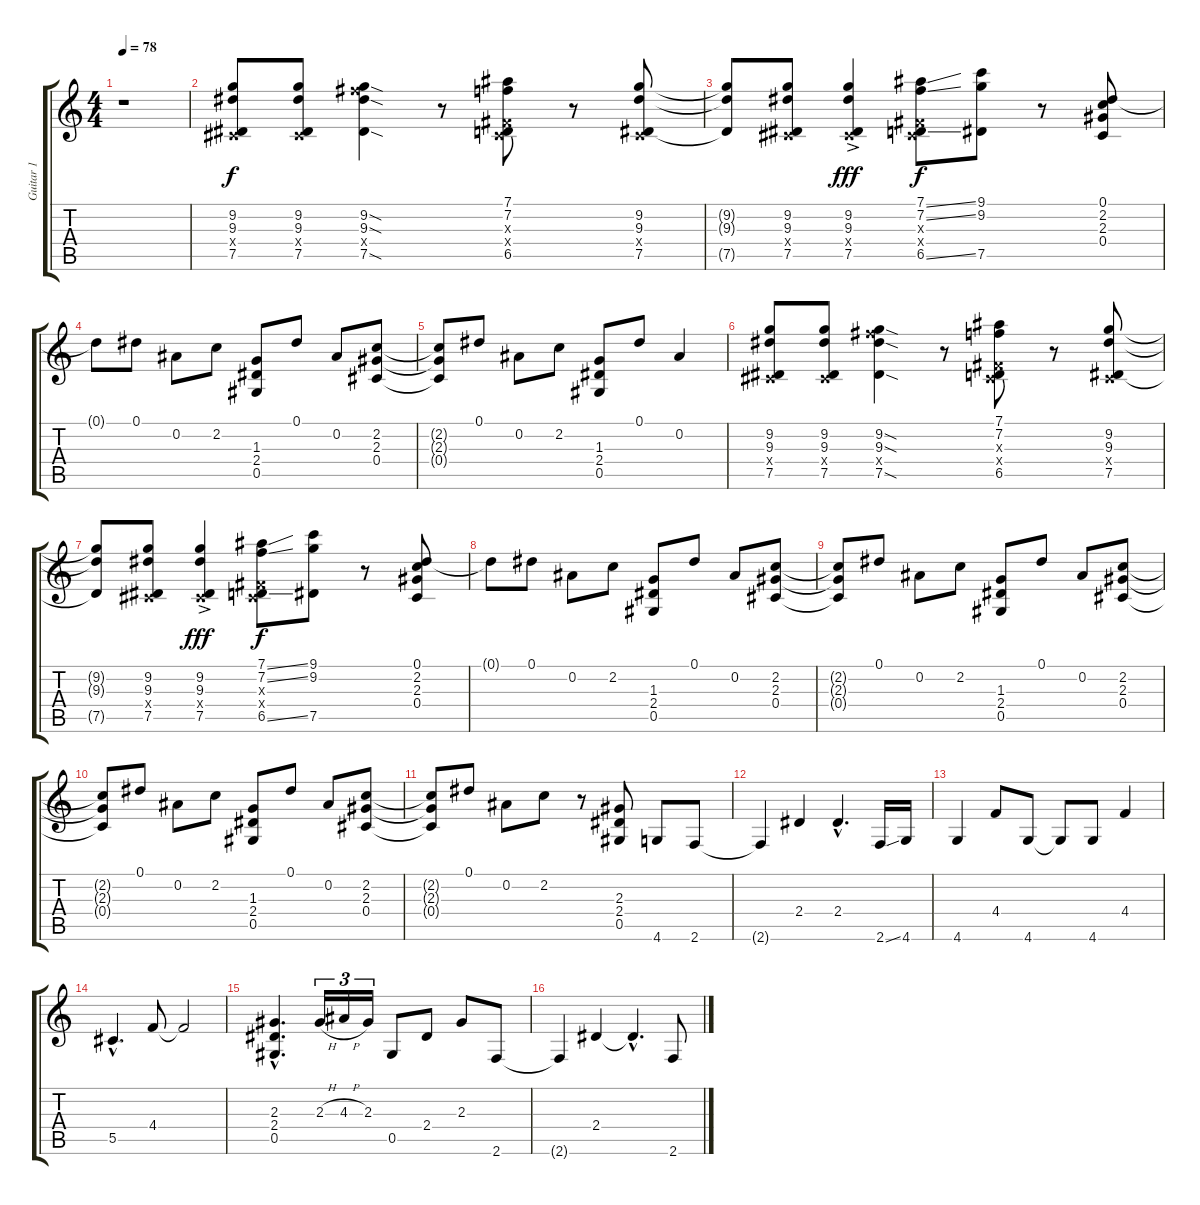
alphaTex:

\track ("Guitar 1" "Guitar 1") {instrument distortionguitar}
\staff {score tabs}
\tuning (Eb4 Bb3 Gb3 Db3 Ab2 Eb2) {hide}
\ts (4 4)
\tempo 78
\clef g2
\ks c
r.1{dy f instrument distortionguitar} |
(9.2 9.3 0.4{x} 7.5).8 (9.2 9.3 0.4{x} 7.5).8 (9.2{sod} 9.3{sod} 17.4{x} 7.5{sod}).4 r.8 (7.1 7.2 0.3{x} 0.4{x} 6.5).8 r.8 (9.2 9.3 0.4{x} 7.5).8 |
(9.2{t} 9.3{t} 7.5{t}).8 (9.2 9.3 0.4{x} 7.5).8 (9.2{ac} 9.3{ac} 0.4{x} 7.5{ac}).4{dy fff} (7.1{ss} 7.2{ss} 0.3{x} 0.4{x} 6.5{ss}).8{dy f} (9.1 9.2 7.5).8 r.8 (0.1 2.2 2.3 0.4).8 |
0.1{t}.8 0.1.8 0.2.8 2.2.8 (1.3 2.4 0.5).8 0.1.8 0.2.8 (2.2 2.3 0.4).8 |
(2.2{t} 2.3{t} 0.4{t}).8 0.1.8 0.2.8 2.2.8 (1.3 2.4 0.5).8 0.1.8 0.2.4 |
(9.2 9.3 0.4{x} 7.5).8 (9.2 9.3 0.4{x} 7.5).8 (9.2{sod} 9.3{sod} 17.4{x} 7.5{sod}).4 r.8 (7.1 7.2 0.3{x} 0.4{x} 6.5).8 r.8 (9.2 9.3 0.4{x} 7.5).8 |
(9.2{t} 9.3{t} 7.5{t}).8 (9.2 9.3 0.4{x} 7.5).8 (9.2{ac} 9.3{ac} 0.4{x} 7.5{ac}).4{dy fff} (7.1{ss} 7.2{ss} 0.3{x} 0.4{x} 6.5{ss}).8{dy f} (9.1 9.2 7.5).8 r.8 (0.1 2.2 2.3 0.4).8 |
0.1{t}.8 0.1.8 0.2.8 2.2.8 (1.3 2.4 0.5).8 0.1.8 0.2.8 (2.2 2.3 0.4).8 |
(2.2{t} 2.3{t} 0.4{t}).8 0.1.8 0.2.8 2.2.8 (1.3 2.4 0.5).8 0.1.8 0.2.8 (2.2 2.3 0.4).8 |
(2.2{t} 2.3{t} 0.4{t}).8 0.1.8 0.2.8 2.2.8 (1.3 2.4 0.5).8 0.1.8 0.2.8 (2.2 2.3 0.4).8 |
(2.2{t} 2.3{t} 0.4{t}).8 0.1.8 0.2.8 2.2.8 r.8 (2.3 2.4 0.5).8 4.6.8 2.6.8 |
2.6{t}.4 2.4.4 2.4{hac}.4{d} 2.6{ss}.16 4.6.16 |
4.6.4 4.4.8 4.6.8 4.6{t}.8 4.6.8 4.4.4 |
5.5{hac}.4{d} 4.4.8 4.4{t}.2 |
(2.3{hac} 2.4{hac} 0.5{hac}).4{d} 2.3{h}.16{tu (3 2)} 4.3{h}.16{tu (3 2)} 2.3.16{tu (3 2)} 0.5.8 2.4.8 2.3.8 2.6.8 |
2.6{t}.4 2.4.4 2.4{hac t}.4{d} 2.6.8
